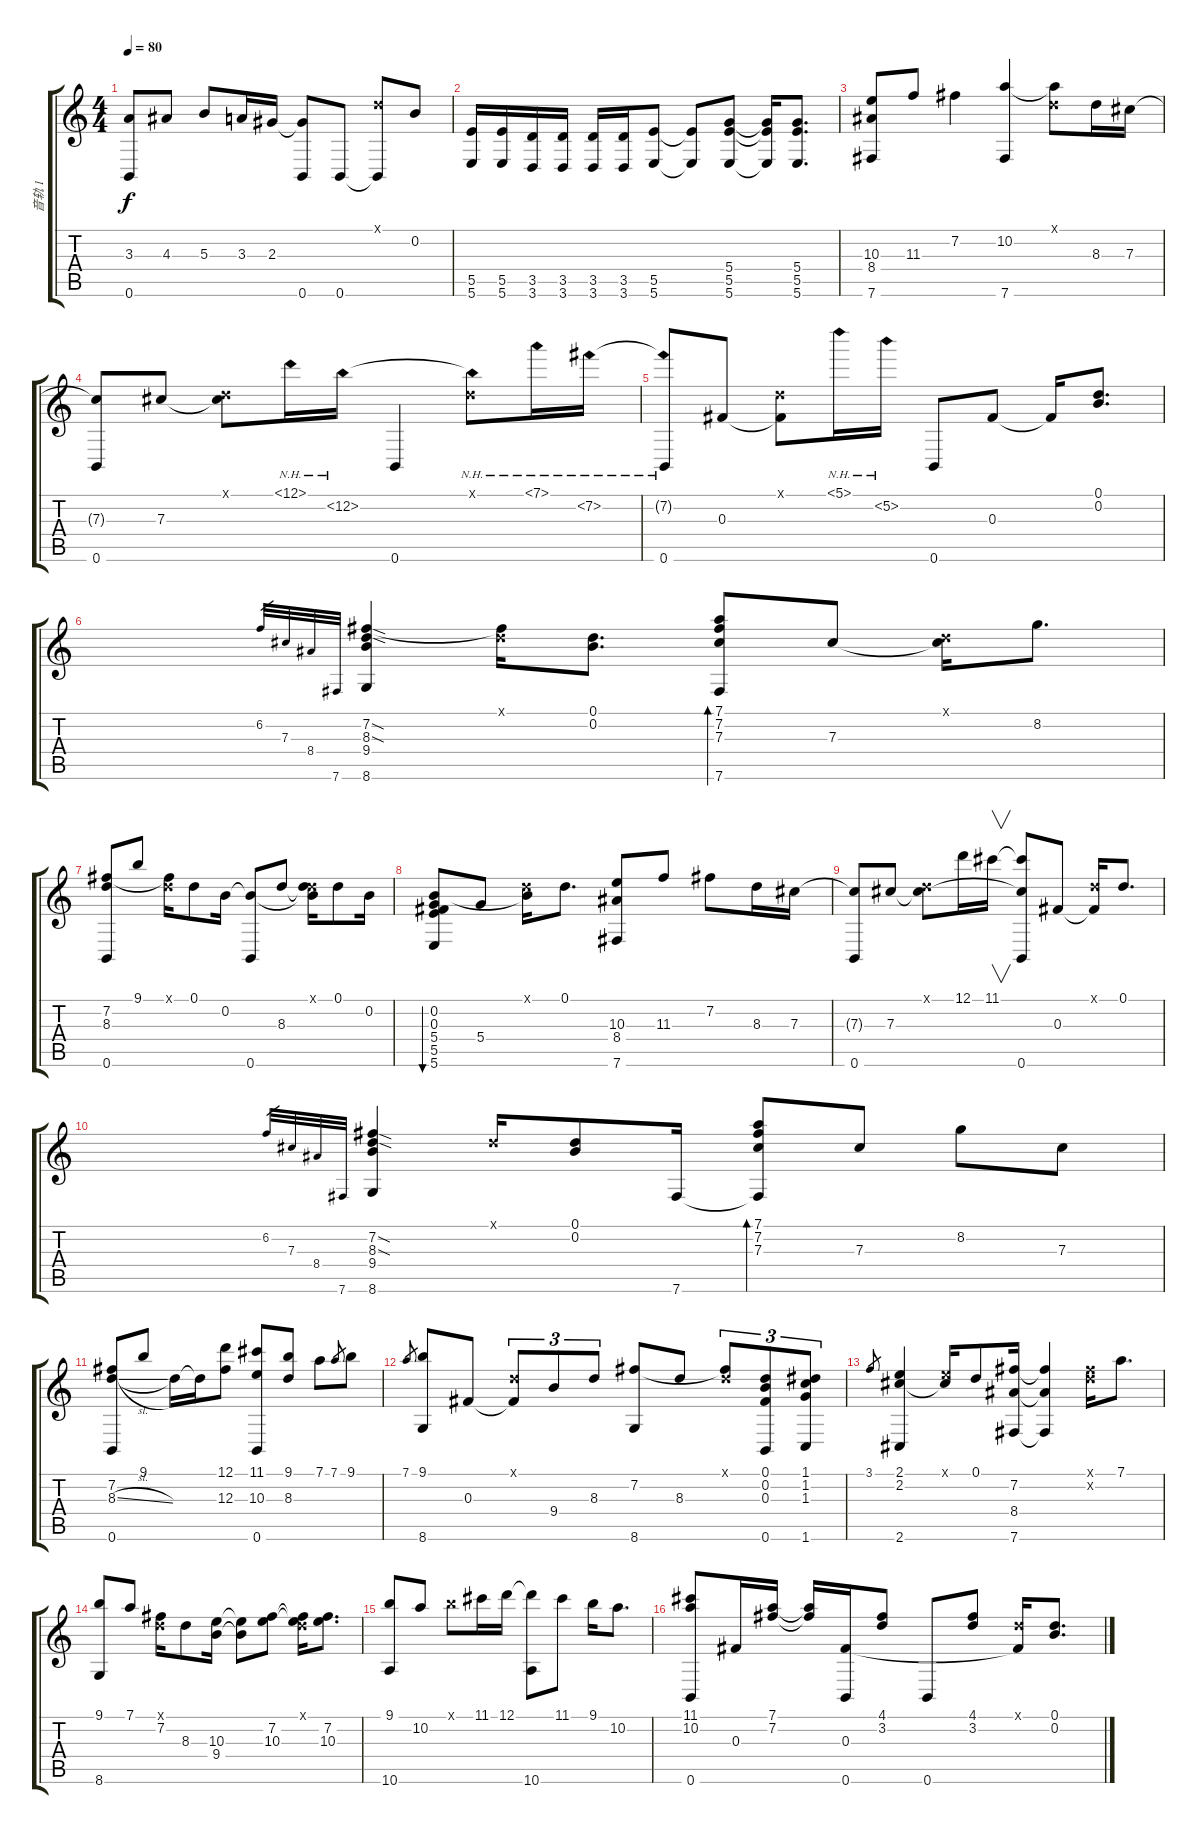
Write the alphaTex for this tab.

\track ("音轨 1" "音轨 1") {instrument acousticguitarsteel}
\staff {score tabs}
\tuning (D4 B3 Gb3 D3 B2 B1) {hide}
\ts (4 4)
\tempo 80
\clef g2
\ks c
(3.3 0.6).8{dy f} 4.3.8 5.3.8 3.3.16 2.3.16 (2.3{t} 0.6).8 0.6.8 (0.1{x} 0.6{t}).8 0.2.8 |
(5.5 5.6).16 (5.5 5.6).16 (3.5 3.6).16 (3.5 3.6).16 (3.5 3.6).16 (3.5 3.6).16 (5.5 5.6).8 (5.5{t} 5.6{t}).8 (5.4 5.5 5.6).8 (5.4{t} 5.5{t} 5.6{t}).16 (5.4 5.5 5.6).8{d} |
(10.3 8.4 7.6).8 11.3.8 7.2.4 (10.2 7.6).4 (0.1{x} 10.2{t}).8 8.3.16 7.3.16 |
(7.3{t} 0.6).8 7.3.8 (0.1{x} 7.3{t}).8 12.1{nh}.16 12.2{nh}.16 0.6.4 (0.1{x} 12.2{nh t}).8 7.1{nh}.16 7.2{nh}.16 |
(7.2{nh t} 0.6).8 0.3.8 (0.1{x} 0.3{t}).8 5.1{nh}.16 5.2{nh}.16 0.6.8 0.3.8 0.3{t}.16 (0.1 0.2).8{d} |
6.2.32{gr} 7.3.32{gr} 8.4.32{gr} 7.6.32{gr} (7.2{sod} 8.3{sod} 9.4 8.6).4 (0.1{x} 7.2{t}).16 (0.1 0.2).8{d} (7.1 7.2 7.3 7.6).8{bd 120} 7.3.8 (0.1{x} 7.3{t}).16 8.2.8{d} |
(7.2 8.3 0.6).8 9.1.8 (0.1{x} 7.2{t}).16 0.1.8 0.2.16 (0.2{t} 0.6).8 8.3.8 (0.1{x} 0.2{t} 8.3{t}).16 0.1.8 0.2.16 |
(0.2 0.3 5.4 5.5 5.6).8{bu 240} 5.4.8 (0.1{x} 0.2{t}).16 0.1.8{d} (10.3 8.4 7.6).8 11.3.8 7.2.8 8.3.16 7.3.16 |
(7.3{t} 0.6).8 7.3.8 (0.1{x} 7.3{t}).8 12.1.16 11.1.16{v} (11.1{t} 7.3{t} 0.6).8 0.3.8 (0.1{x} 0.3{t}).16 0.1.8{d} |
6.2.32{gr} 7.3.32{gr} 8.4.32{gr} 7.6.32{gr} (7.2{sod} 8.3{sod} 9.4 8.6).4 0.1{x}.16 (0.1 0.2).8 7.6.16 (7.1 7.2 7.3 7.6{t}).8{bd 240} 7.3.8 8.2.8 7.3.8 |
(7.2 8.3{sl} 0.6).8 9.1.8 8.3{t}.16 8.3{t}.16 (12.1 12.3).8 (11.1 10.3 0.6).8 (9.1 8.3).8 7.1.8 7.1.8{gr} 9.1.8 |
7.1.8{gr} (9.1 8.6).8 0.3.8 (0.1{x} 0.3{t}).8{tu (3 2)} 9.4.8{tu (3 2)} 8.3.8{tu (3 2)} (7.2 8.6).8 8.3.8 (0.1{x} 7.2{t}).8{tu (3 2)} (0.1 0.2 0.3 0.6).8{tu (3 2)} (1.1 1.2 1.3 1.6).8{tu (3 2)} |
3.1.8{gr} (2.1 2.2 2.6).4 (2.1{x} 2.2{t}).16 0.1.8 (7.2 8.4 7.6).16 (7.2{t} 8.4{t} 7.6{t}).4 (0.1{x} 7.2{x}).16 7.1.8{d} |
(9.1 8.6).8 7.1.8 (0.1{x} 7.2).16 8.3.8 (10.3 9.4).16 (10.3{t} 9.4{t}).8 (7.2 10.3).8 (0.1{x} 7.2{t} 10.3{t}).16 (7.2 10.3).8{d} |
(9.1 10.6).8 10.2.8 9.1{x}.8 11.1.16 12.1.16 (12.1{t} 10.6).8 11.1.8 9.1.16 10.2.8{d} |
(11.1 10.2 0.6).8 0.3.16 (7.1 7.2).16 (7.1{t} 7.2{t}).16 (0.3 0.6).16 (4.1 3.2).8 0.6.8 (4.1 3.2).8 (0.1{x} 0.3{t}).16 (0.1 0.2).8{d}
